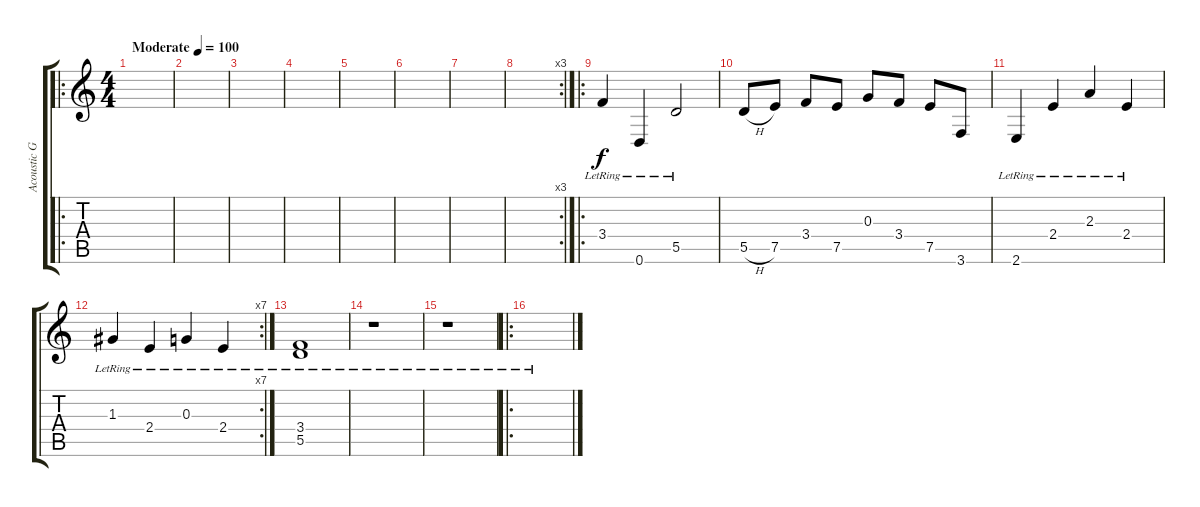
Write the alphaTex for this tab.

\track ("Acoustic Guitar" "Acoustic G") {instrument acousticguitarnylon}
\staff {score tabs}
\tuning (E4 B3 G3 D3 A2 D2) {hide}
\ro
\ts (4 4)
\tempo (100 "Moderate")
\clef g2
\ks c
|
|
|
|
|
|
|
\rc 3
|
\ro
3.4{lr}.4 0.6{lr}.4 5.5{lr}.2 |
5.5{h}.8 7.5.8 3.4.8 7.5.8 0.3.8 3.4.8 7.5.8 3.6.8 |
2.6{lr}.4 2.4{lr}.4 2.3{lr}.4 2.4{lr}.4 |
\rc 7
1.3{lr}.4 2.4{lr}.4 0.3{lr}.4 2.4{lr}.4 |
(3.4 5.5{lr}).1 |
r.1 |
r.1 |
\ro
